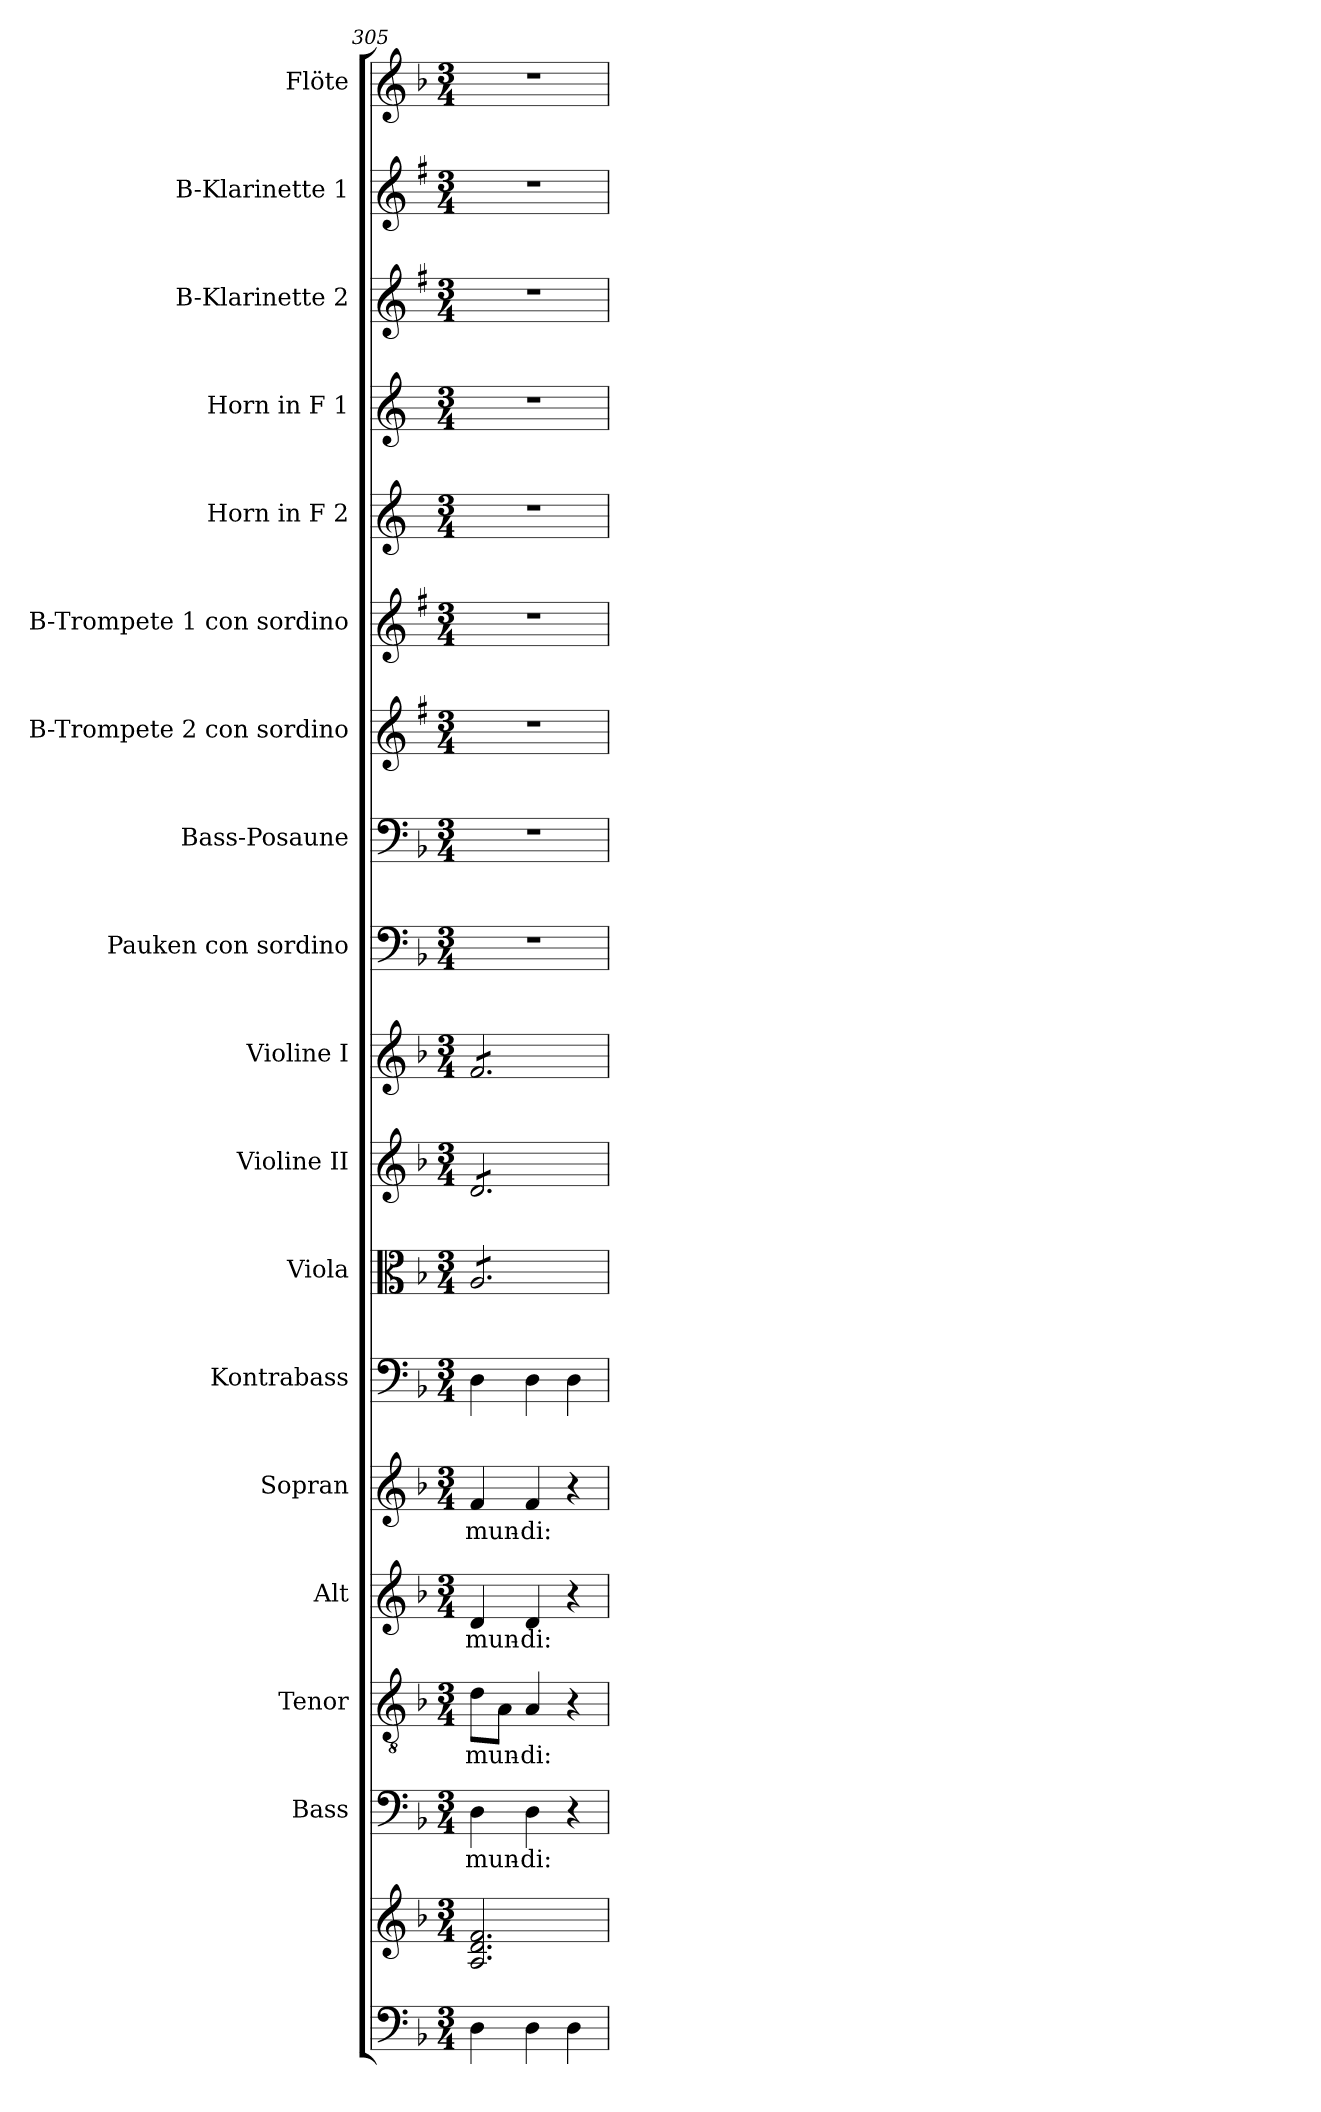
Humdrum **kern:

**kern	**kern	**kern	**text	**kern	**text	**kern	**text	**kern	**text	**kern	**kern	**kern	**kern	**kern	**kern	**kern	**kern	**kern	**kern	**kern	**kern	**kern
*part18	*part18	*part17	*part17	*part16	*part16	*part15	*part15	*part14	*part14	*part13	*part12	*part11	*part10	*part9	*part8	*part7	*part6	*part5	*part4	*part3	*part2	*part1
*staff19	*staff18	*staff17	*staff17	*staff16	*staff16	*staff15	*staff15	*staff14	*staff14	*staff13	*staff12	*staff11	*staff10	*staff9	*staff8	*staff7	*staff6	*staff5	*staff4	*staff3	*staff2	*staff1
*	*	*I"Bass	*	*I"Tenor	*	*I"Alt	*	*I"Sopran	*	*I"Kontrabass	*I"Viola	*I"Violine II	*I"Violine I	*I"Pauken con sordino	*I"Bass-Posaune	*I"B-Trompete 2 con sordino	*I"B-Trompete 1 con sordino	*I"Horn in F 2	*I"Horn in F 1	*I"B-Klarinette 2	*I"B-Klarinette 1	*I"Flöte
*	*	*I'B.	*	*I'T.	*	*I'A.	*	*I'S.	*	*I'Kb.	*I'Vla.	*I'Vl. II	*I'Vl. I	*I'Pk.	*I'B. Pos.	*I'B Trp. 2	*I'B Trp. 1	*	*	*I'B Kl. 2	*I'B Kl. 1	*I'Fl.
*clefF4	*clefG2	*clefF4	*	*clefGv2	*	*clefG2	*	*clefG2	*	*clefF4	*clefC3	*clefG2	*clefG2	*clefF4	*clefF4	*clefG2	*clefG2	*clefG2	*clefG2	*clefG2	*clefG2	*clefG2
*	*	*	*	*	*	*	*	*	*	*ITrd7c12	*	*	*	*	*	*ITrd1c2	*ITrd1c2	*ITrd4c7	*ITrd4c7	*ITrd1c2	*ITrd1c2	*
*k[b-]	*k[b-]	*k[b-]	*	*k[b-]	*	*k[b-]	*	*k[b-]	*	*k[b-]	*k[b-]	*k[b-]	*k[b-]	*k[b-]	*k[b-]	*k[b-]	*k[b-]	*k[b-]	*k[b-]	*k[b-]	*k[b-]	*k[b-]
*F:	*F:	*F:	*	*F:	*	*F:	*	*F:	*	*F:	*F:	*F:	*F:	*F:	*F:	*F:	*F:	*F:	*F:	*F:	*F:	*F:
*M3/4	*M3/4	*M3/4	*	*M3/4	*	*M3/4	*	*M3/4	*	*M3/4	*M3/4	*M3/4	*M3/4	*M3/4	*M3/4	*M3/4	*M3/4	*M3/4	*M3/4	*M3/4	*M3/4	*M3/4
=305	=305	=305	=305	=305	=305	=305	=305	=305	=305	=305	=305	=305	=305	=305	=305	=305	=305	=305	=305	=305	=305	=305
!	!	!	!LO:LY:b	!	!LO:LY:b	!	!LO:LY:b	!	!LO:LY:b	!	!	!	!	!	!	!	!	!	!	!	!	!
*	*	*	*	*	*	*	*	*	*	*	*tremolo	*	*	*	*	*	*	*	*	*	*	*
*	*	*	*	*	*	*	*	*	*	*	*	*tremolo	*	*	*	*	*	*	*	*	*	*
*	*	*	*	*	*	*	*	*	*	*	*	*	*tremolo	*	*	*	*	*	*	*	*	*
4D\	2.A/ 2.d/ 2.f/	4D\	mun-	8d\L	mun-	4d/	mun-	4f/	mun-	4DD\	8A/L	8d/L	8f/L	2.r	2.r	2.r	2.r	2.r	2.r	2.r	2.r	2.r
.	.	.	.	8A\J	.	.	.	.	.	.	8A/	8d/	8f/	.	.	.	.	.	.	.	.	.
!	!	!	!LO:LY:b	!	!LO:LY:b	!	!LO:LY:b	!	!LO:LY:b	!	!	!	!	!	!	!	!	!	!	!	!	!
4D\	.	4D\	-di:	4A/	-di:	4d/	-di:	4f/	-di:	4DD\	8A/	8d/	8f/	.	.	.	.	.	.	.	.	.
.	.	.	.	.	.	.	.	.	.	.	8A/	8d/	8f/	.	.	.	.	.	.	.	.	.
4D\	.	4r	.	4r	.	4r	.	4r	.	4DD\	8A/	8d/	8f/	.	.	.	.	.	.	.	.	.
.	.	.	.	.	.	.	.	.	.	.	8A/J	8d/J	8f/J	.	.	.	.	.	.	.	.	.
*	*	*	*	*	*	*	*	*	*	*	*	*	*Xtremolo	*	*	*	*	*	*	*	*	*
*	*	*	*	*	*	*	*	*	*	*	*	*Xtremolo	*	*	*	*	*	*	*	*	*	*
*	*	*	*	*	*	*	*	*	*	*	*Xtremolo	*	*	*	*	*	*	*	*	*	*	*
=	=	=	=	=	=	=	=	=	=	=	=	=	=	=	=	=	=	=	=	=	=	=
*-	*-	*-	*-	*-	*-	*-	*-	*-	*-	*-	*-	*-	*-	*-	*-	*-	*-	*-	*-	*-	*-	*-
